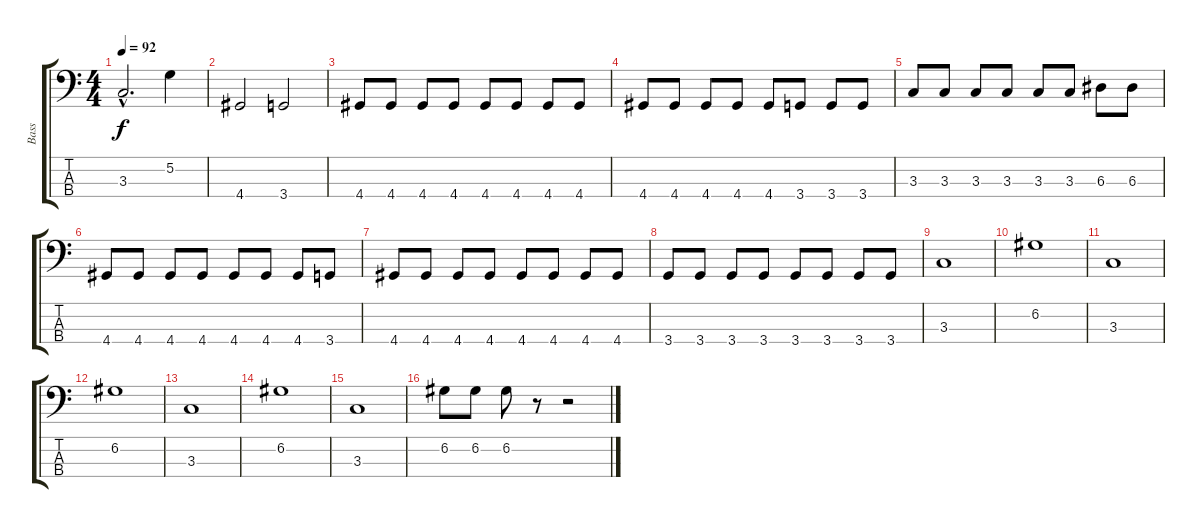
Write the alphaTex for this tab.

\track ("Bass" "Bass") {instrument electricbassfinger}
\staff {score tabs}
\tuning (G2 D2 A1 E1) {hide}
\ts (4 4)
\tempo 92
\clef f4
\ks c
3.3{hac}.2{d dy f} 5.2.4 |
4.4.2 3.4.2 |
4.4.8 4.4.8 4.4.8 4.4.8 4.4.8 4.4.8 4.4.8 4.4.8 |
4.4.8 4.4.8 4.4.8 4.4.8 4.4.8 3.4.8 3.4.8 3.4.8 |
3.3.8 3.3.8 3.3.8 3.3.8 3.3.8 3.3.8 6.3.8 6.3.8 |
4.4.8 4.4.8 4.4.8 4.4.8 4.4.8 4.4.8 4.4.8 3.4.8 |
4.4.8 4.4.8 4.4.8 4.4.8 4.4.8 4.4.8 4.4.8 4.4.8 |
3.4.8 3.4.8 3.4.8 3.4.8 3.4.8 3.4.8 3.4.8 3.4.8 |
3.3.1 |
6.2.1 |
3.3.1 |
6.2.1 |
3.3.1 |
6.2.1 |
3.3.1 |
6.2.8 6.2.8 6.2.8 r.8 r.2
